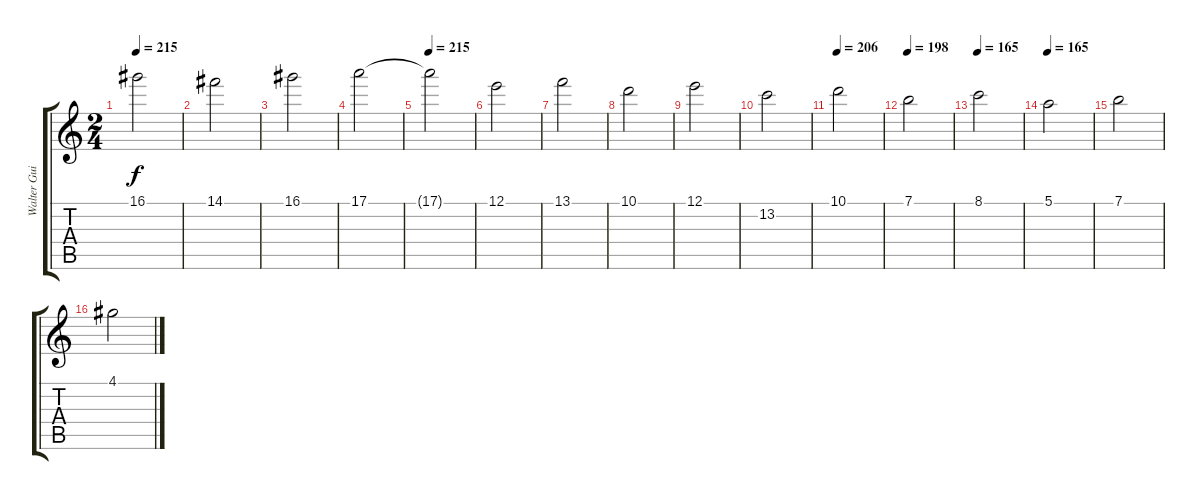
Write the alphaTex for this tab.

\track ("Walter Guiardino" "Walter Gui") {instrument overdrivenguitar}
\staff {score tabs}
\tuning (E4 B3 G3 D3 A2 E2) {hide}
\ts (2 4)
\tempo 215
\clef g2
\ks c
16.1{t}.2{dy f} |
14.1.2 |
16.1.2 |
17.1.2 |
\tempo 215
17.1{t}.2 |
12.1.2 |
13.1.2 |
10.1.2 |
12.1.2 |
13.2.2 |
\tempo 206
10.1.2 |
\tempo 198
7.1.2 |
\tempo 165
8.1.2 |
\tempo 165
5.1.2 |
7.1.2 |
4.1.2
